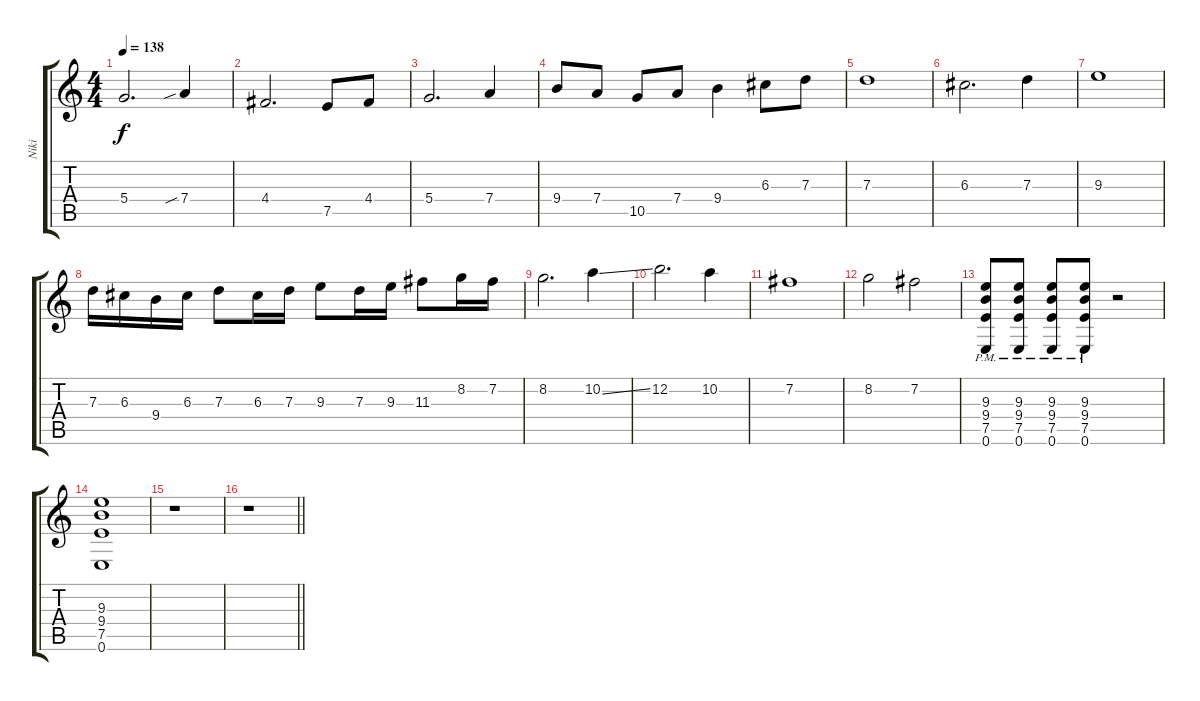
\track ("Niki" "Niki") {instrument overdrivenguitar}
\staff {score tabs}
\tuning (E4 B3 G3 D3 A2 E2) {hide}
\ts (4 4)
\tempo 138
\clef g2
\ks c
5.4.2{d dy f} 7.4{sib}.4 |
4.4.2{d} 7.5.8 4.4.8 |
5.4.2{d} 7.4.4 |
9.4.8 7.4.8 10.5.8 7.4.8 9.4.4 6.3.8 7.3.8 |
7.3.1 |
6.3.2{d} 7.3.4 |
9.3.1 |
7.3.16 6.3.16 9.4.16 6.3.16 7.3.8 6.3.16 7.3.16 9.3.8 7.3.16 9.3.16 11.3.8 8.2.16 7.2.16 |
8.2.2{d} 10.2{ss}.4 |
12.2.2{d} 10.2.4 |
7.2.1 |
8.2.2 7.2.2 |
(9.3{pm} 9.4{pm} 7.5{pm} 0.6{pm}).8 (9.3{pm} 9.4{pm} 7.5{pm} 0.6{pm}).8 (9.3{pm} 9.4{pm} 7.5{pm} 0.6{pm}).8 (9.3{pm} 9.4{pm} 7.5{pm} 0.6{pm}).8 r.2 |
(9.3 9.4 7.5 0.6).1 |
r.1 |
\barLineRight lightlight
r.1
